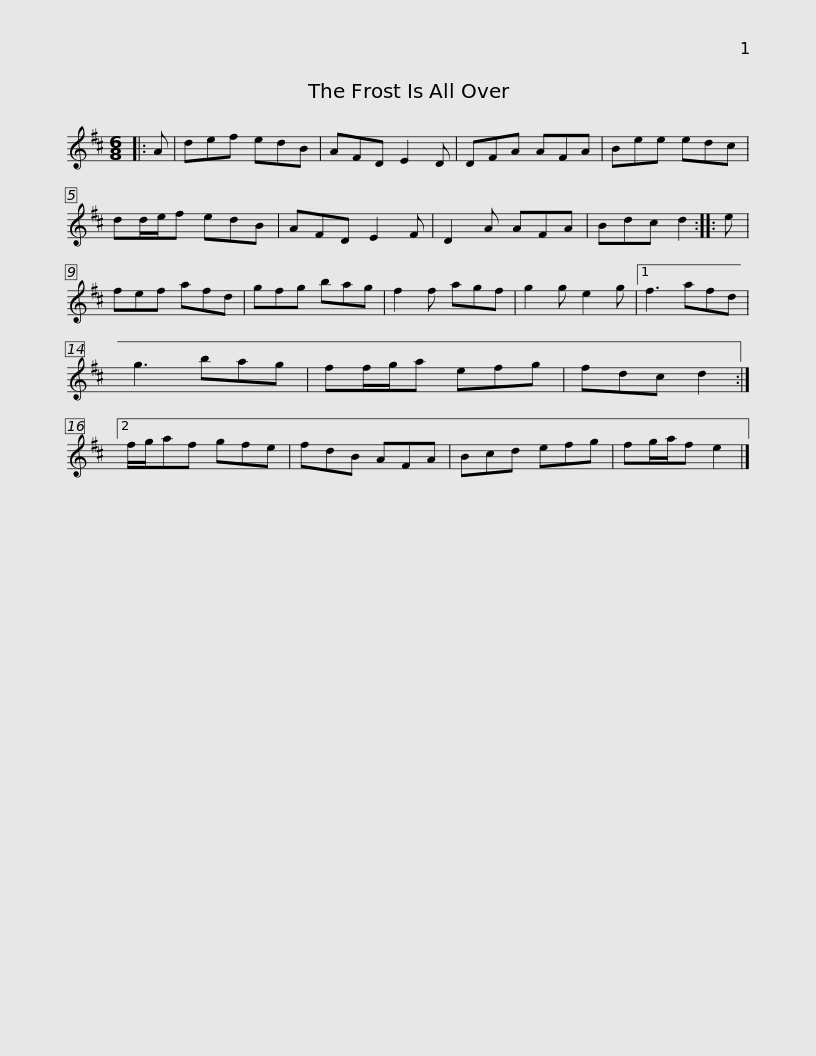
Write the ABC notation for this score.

X:1
L:1/8
M:6/8
I:linebreak $
K:D
V:1 treble
V:1
|: A | def edB | AFD E2 D | DFA AFA | Bee edc | %5
 dd/e/f edB | AFD E2 F | D2 A AFA |$ Bdc d2 :: e | %10
 fef afd | gfg bag | f2 f agf | g2 g e2 g |1 f3 afd | %15
 g3 bag |$ ff/g/a efg | fdc d2 :|2 f/g/af gfe | fdB AFA | %20
 Bcd efg | fg/a/f e2 |] %22
